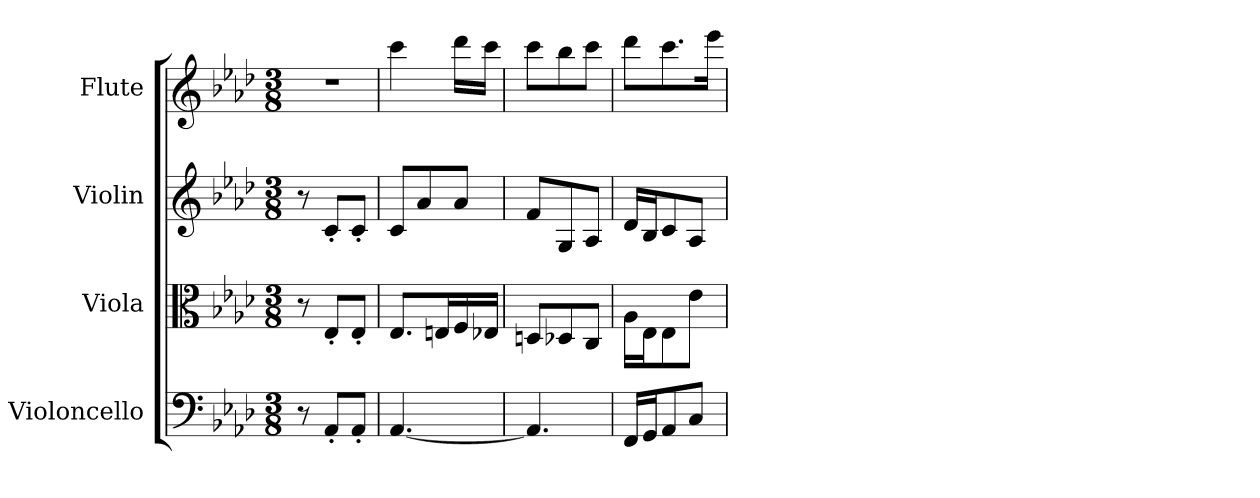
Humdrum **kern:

**kern	**kern	**kern	**kern
*part4	*part3	*part2	*part1
*staff4	*staff3	*staff2	*staff1
*I"Violoncello	*I"Viola	*I"Violin	*I"Flute
*I'Vc	*I'Vla	*I'Vln	*I'Fl
*clefF4	*clefC3	*clefG2	*clefG2
*k[b-e-a-d-]	*k[b-e-a-d-]	*k[b-e-a-d-]	*k[b-e-a-d-]
*A-:	*A-:	*A-:	*A-:
*M3/8	*M3/8	*M3/8	*M3/8
*MM60	*MM60	*MM60	*MM60
=1	=1	=1	=1
8r	8r	8r	4.r
8AA-'/L	8E-'/L	8c'/L	.
8AA-'/J	8E-'/J	8c'/J	.
=2	=2	=2	=2
[4.AA-	8.E-/L	8c/L	4ccc
.	.	8a-/	.
.	16En/L	.	.
.	16F/	8a-/J	16ddd-\LL
.	16E-X/JJ	.	16ccc\JJ
=3	=3	=3	=3
4.AA-]	8Dn/L	8f/L	8ccc\L
.	8D-X/	8G/	8bb-\
.	8C/J	8A-/J	8ccc\J
=4	=4	=4	=4
16FF/LL	16A-\LL	16d-/LL	8ddd-\L
16GG/J	16E-\J	16B-/J	.
8AA-/	8E-\	8c/	8.ccc\
8C/J	8e-\J	8A-/J	.
.	.	.	16eee-\Jk
=	=	=	=
*-	*-	*-	*-
